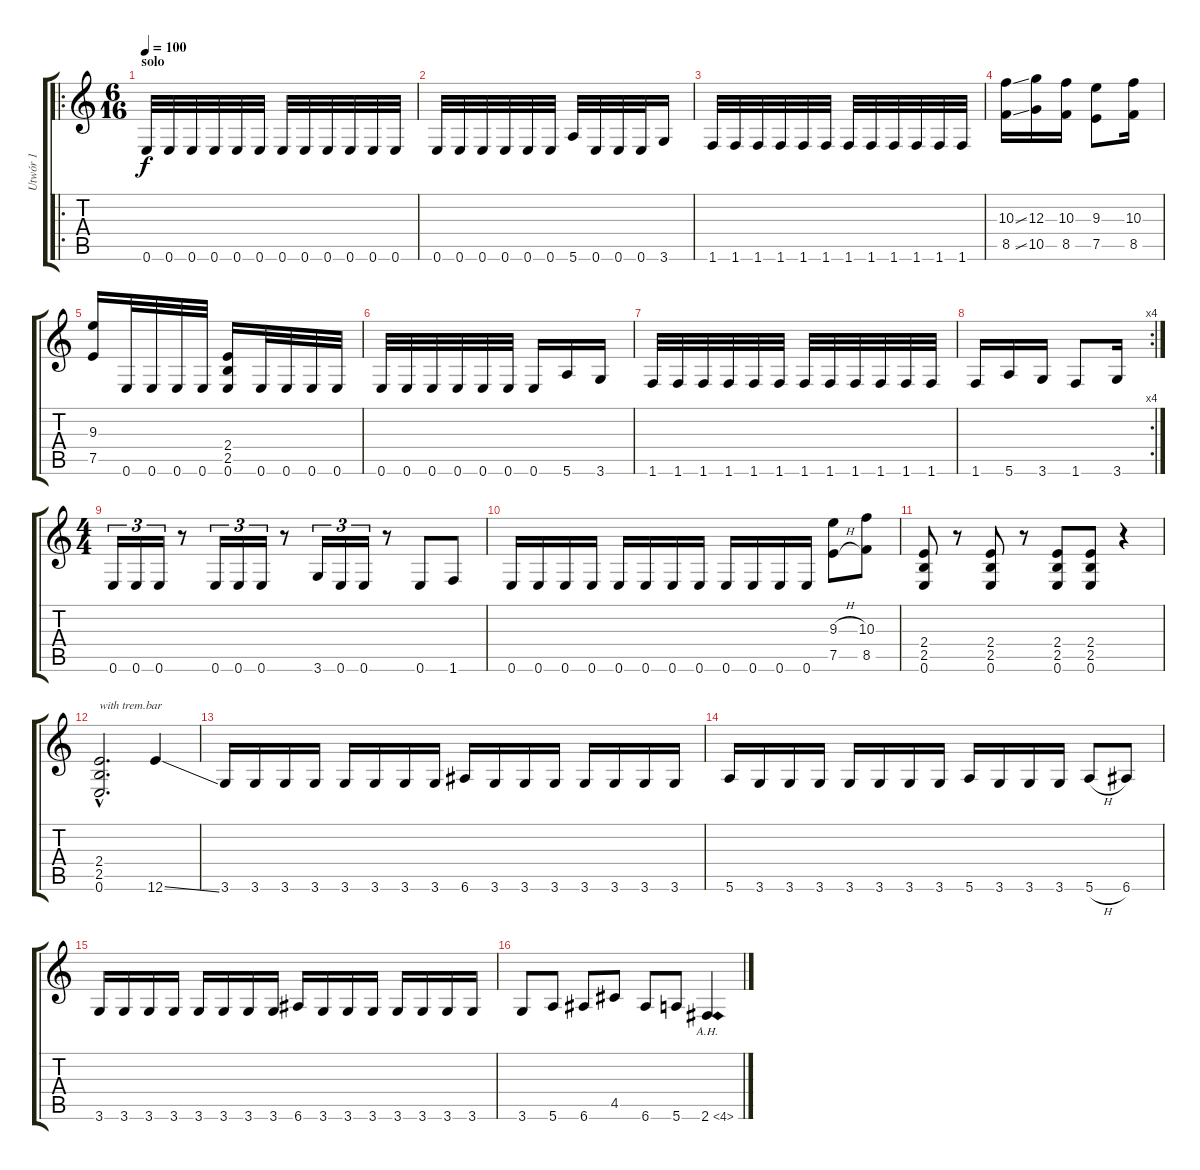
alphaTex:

\track ("Utwór 1" "Utwór 1") {instrument acousticguitarnylon}
\staff {score tabs}
\tuning (E4 B3 G3 D3 A2 E2) {hide}
\ro
\ts (6 16)
\section ("" "solo")
\tempo 100
\clef g2
\ks c
0.6.32{dy f} 0.6.32 0.6.32 0.6.32 0.6.32 0.6.32 0.6.32 0.6.32 0.6.32 0.6.32 0.6.32 0.6.32 |
0.6.32 0.6.32 0.6.32 0.6.32 0.6.32 0.6.32 5.6.32 0.6.32 0.6.32 0.6.32 3.6.16 |
1.6.32 1.6.32 1.6.32 1.6.32 1.6.32 1.6.32 1.6.32 1.6.32 1.6.32 1.6.32 1.6.32 1.6.32 |
(10.3{ss} 8.5{ss}).16 (12.3 10.5).16 (10.3 8.5).16 (9.3 7.5).8 (10.3 8.5).16 |
(9.3 7.5).16 0.6.32 0.6.32 0.6.32 0.6.32 (2.4 2.5 0.6).16 0.6.32 0.6.32 0.6.32 0.6.32 |
0.6.32 0.6.32 0.6.32 0.6.32 0.6.32 0.6.32 0.6.16 5.6.16 3.6.16 |
1.6.32 1.6.32 1.6.32 1.6.32 1.6.32 1.6.32 1.6.32 1.6.32 1.6.32 1.6.32 1.6.32 1.6.32 |
\rc 4
1.6.16 5.6.16 3.6.16 1.6.8 3.6.16 |
\ts (4 4)
0.6.16{tu (3 2)} 0.6.16{tu (3 2)} 0.6.16{tu (3 2)} r.8 0.6.16{tu (3 2)} 0.6.16{tu (3 2)} 0.6.16{tu (3 2)} r.8 3.6.16{tu (3 2)} 0.6.16{tu (3 2)} 0.6.16{tu (3 2)} r.8 0.6.8 1.6.8 |
0.6.16 0.6.16 0.6.16 0.6.16 0.6.16 0.6.16 0.6.16 0.6.16 0.6.16 0.6.16 0.6.16 0.6.16 (9.3{h} 7.5{h}).8 (10.3 8.5).8 |
(2.4 2.5 0.6).8 r.8 (2.4 2.5 0.6).8 r.8 (2.4 2.5 0.6).8 (2.4 2.5 0.6).8 r.4 |
(2.4{hac} 2.5{hac} 0.6{hac}).2{d txt "with trem.bar"} 12.6{ss}.4 |
3.6.16 3.6.16 3.6.16 3.6.16 3.6.16 3.6.16 3.6.16 3.6.16 6.6.16 3.6.16 3.6.16 3.6.16 3.6.16 3.6.16 3.6.16 3.6.16 |
5.6.16 3.6.16 3.6.16 3.6.16 3.6.16 3.6.16 3.6.16 3.6.16 5.6.16 3.6.16 3.6.16 3.6.16 5.6{h}.8 6.6.8 |
3.6.16 3.6.16 3.6.16 3.6.16 3.6.16 3.6.16 3.6.16 3.6.16 6.6.16 3.6.16 3.6.16 3.6.16 3.6.16 3.6.16 3.6.16 3.6.16 |
3.6.8 5.6.8 6.6.8 4.5.8 6.6.8 5.6.8 2.6{ah 2}.4
